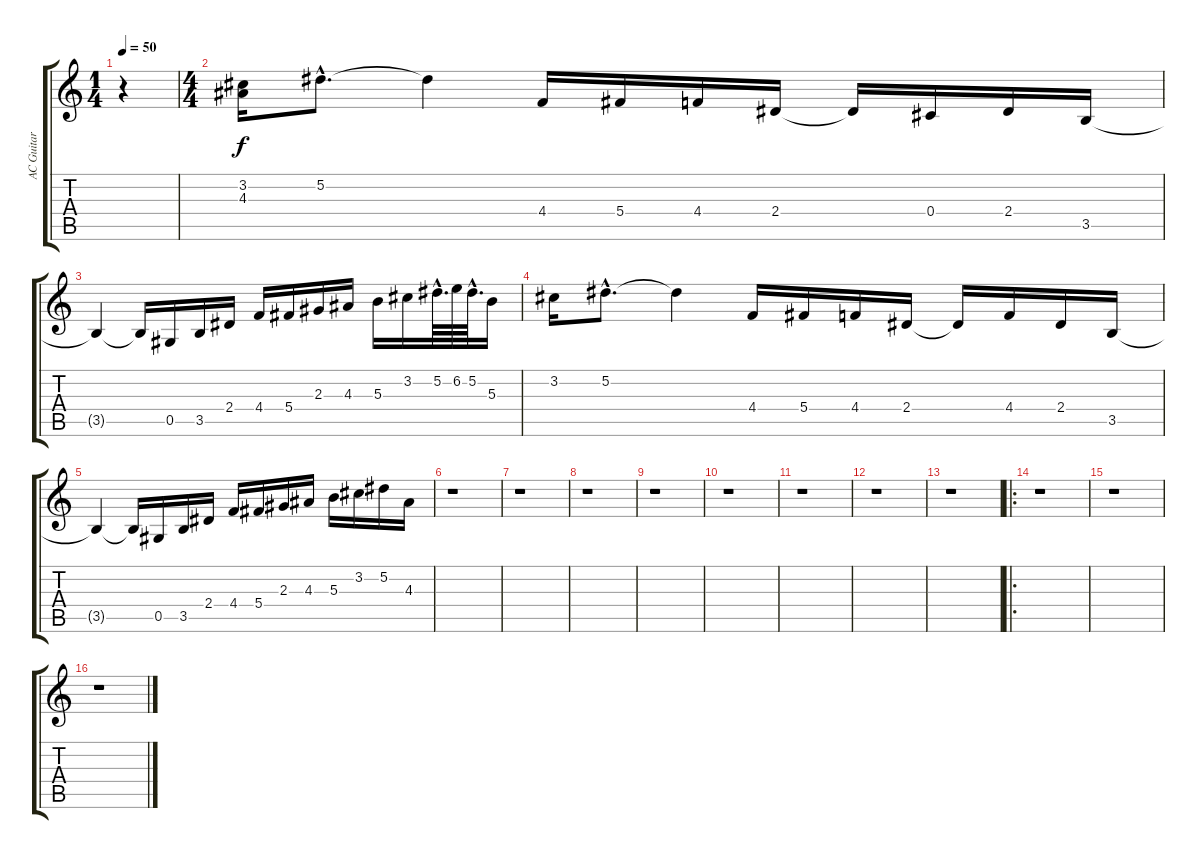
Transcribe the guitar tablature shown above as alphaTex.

\track ("AC Guitar 1" "AC Guitar ") {instrument acousticguitarnylon}
\staff {score tabs}
\tuning (Eb4 Bb3 Gb3 Db3 Ab2 Eb2) {hide}
\ts (1 4)
\tempo 50
\clef g2
\ks c
r.4{dy f instrument acousticguitarnylon} |
\ts (4 4)
(3.2 4.3).16 5.2{hac}.8{d} 5.2{t}.4 4.4.16 5.4.16 4.4.16 2.4.16 2.4{t}.16 0.4.16 2.4.16 3.5.16 |
3.5{t}.4 3.5{t}.16 0.5.16 3.5.16 2.4.16 4.4.16 5.4.16 2.3.16 4.3.16 5.3.16 3.2.16 5.2{hac}.64{d} 6.2.64 5.2{hac}.64{d} 5.3.16 |
3.2.16 5.2{hac}.8{d} 5.2{t}.4 4.4.16 5.4.16 4.4.16 2.4.16 2.4{t}.16 4.4.16 2.4.16 3.5.16 |
3.5{t}.4 3.5{t}.16 0.5.16 3.5.16 2.4.16 4.4.16 5.4.16 2.3.16 4.3.16 5.3.16 3.2.16 5.2.16 4.3.16 |
r.1 |
r.1 |
r.1 |
r.1 |
r.1 |
r.1 |
r.1 |
r.1 |
\ro
r.1 |
r.1 |
r.1
